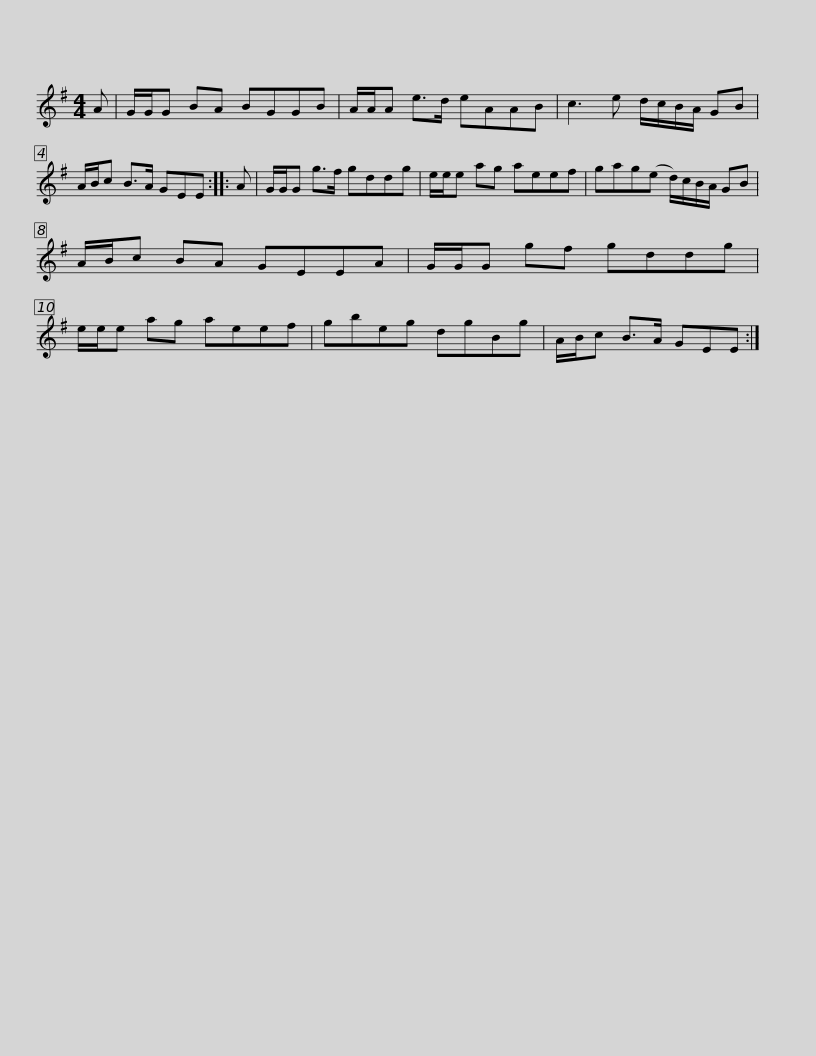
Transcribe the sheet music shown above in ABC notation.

X:1
L:1/8
M:4/4
I:linebreak $
K:Emin
V:1 treble
V:1
 A | G/G/G BA BGGB | A/A/A e>d eAAB | c3 e d/c/B/A/ GB | A/B/c B>A GEE :: %5
 A |$ G/G/G g>f gddg | e/e/e ag aeef | gag(e d/)c/B/A/ GB | A/B/c BA GEEA | %10
 G/G/G gf gddg |$ e/e/e ag aeef | gbeg dgBg | A/B/c B>A GEE :| %14
